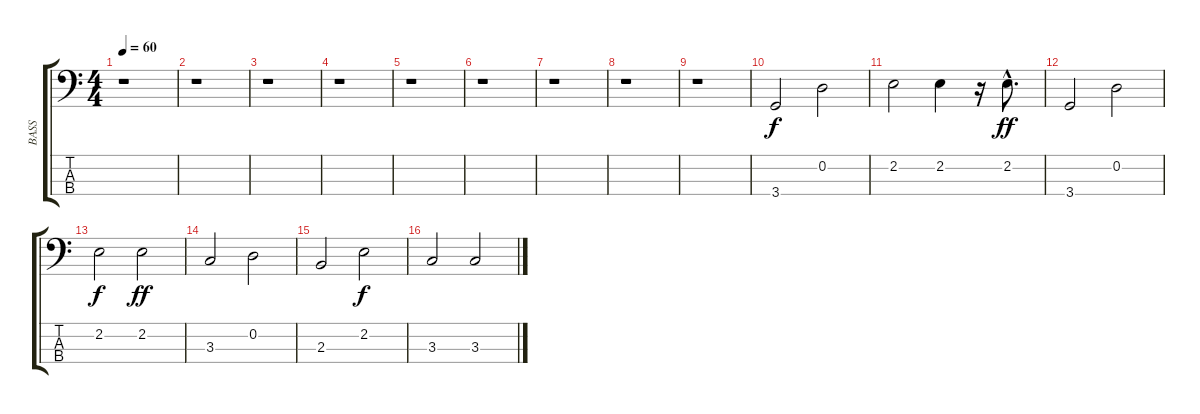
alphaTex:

\track ("BASS" "BASS") {instrument electricbassfinger}
\staff {score tabs}
\tuning (G2 D2 A1 E1) {hide}
\ts (4 4)
\tempo 60
\clef f4
\ks c
r.1{dy f instrument electricbassfinger} |
r.1 |
r.1 |
r.1 |
r.1 |
r.1 |
r.1 |
r.1 |
r.1 |
3.4.2 0.2.2 |
2.2.2 2.2.4 r.16 2.2{hac}.8{d dy ff} |
3.4.2 0.2.2 |
2.2.2{dy f} 2.2.2{dy ff} |
3.3.2 0.2.2 |
2.3.2 2.2.2{dy f} |
3.3.2 3.3.2
